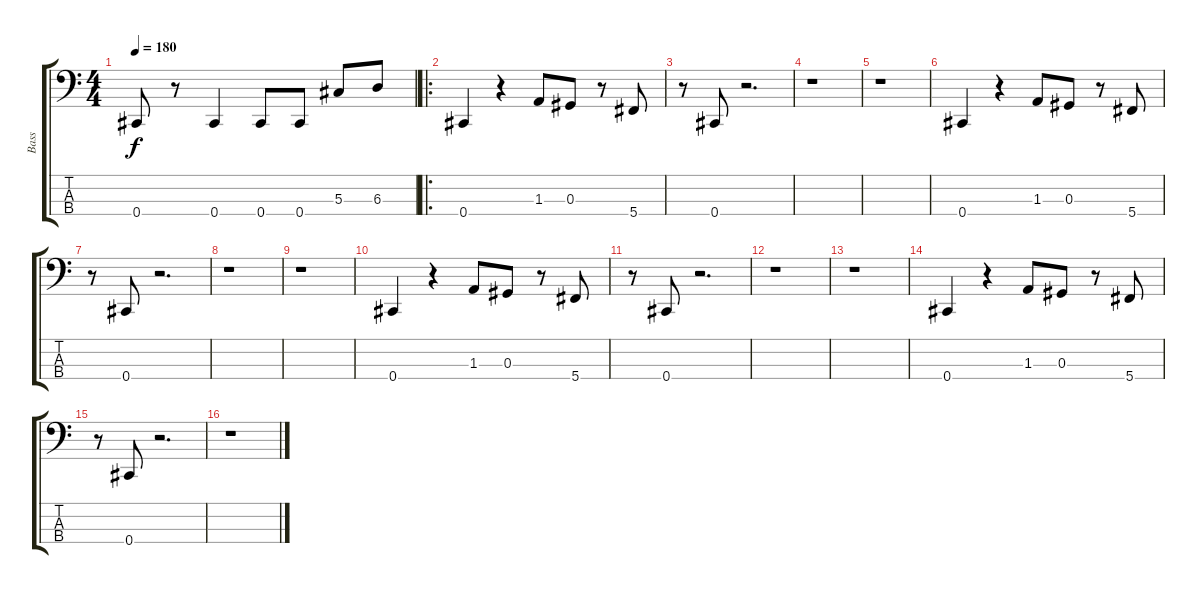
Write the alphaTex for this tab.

\track ("Bass" "Bass") {instrument electricbasspick}
\staff {score tabs}
\tuning (Gb2 Db2 Ab1 Db1) {hide}
\ts (4 4)
\tempo 180
\clef f4
\ks c
0.4.8{dy f} r.8 0.4.4 0.4.8 0.4.8 5.3.8 6.3.8 |
\ro
0.4.4 r.4 1.3.8 0.3.8 r.8 5.4.8 |
r.8 0.4.8 r.2{d} |
r.1 |
r.1 |
0.4.4 r.4 1.3.8 0.3.8 r.8 5.4.8 |
r.8 0.4.8 r.2{d} |
r.1 |
r.1 |
0.4.4 r.4 1.3.8 0.3.8 r.8 5.4.8 |
r.8 0.4.8 r.2{d} |
r.1 |
r.1 |
0.4.4 r.4 1.3.8 0.3.8 r.8 5.4.8 |
r.8 0.4.8 r.2{d} |
r.1
